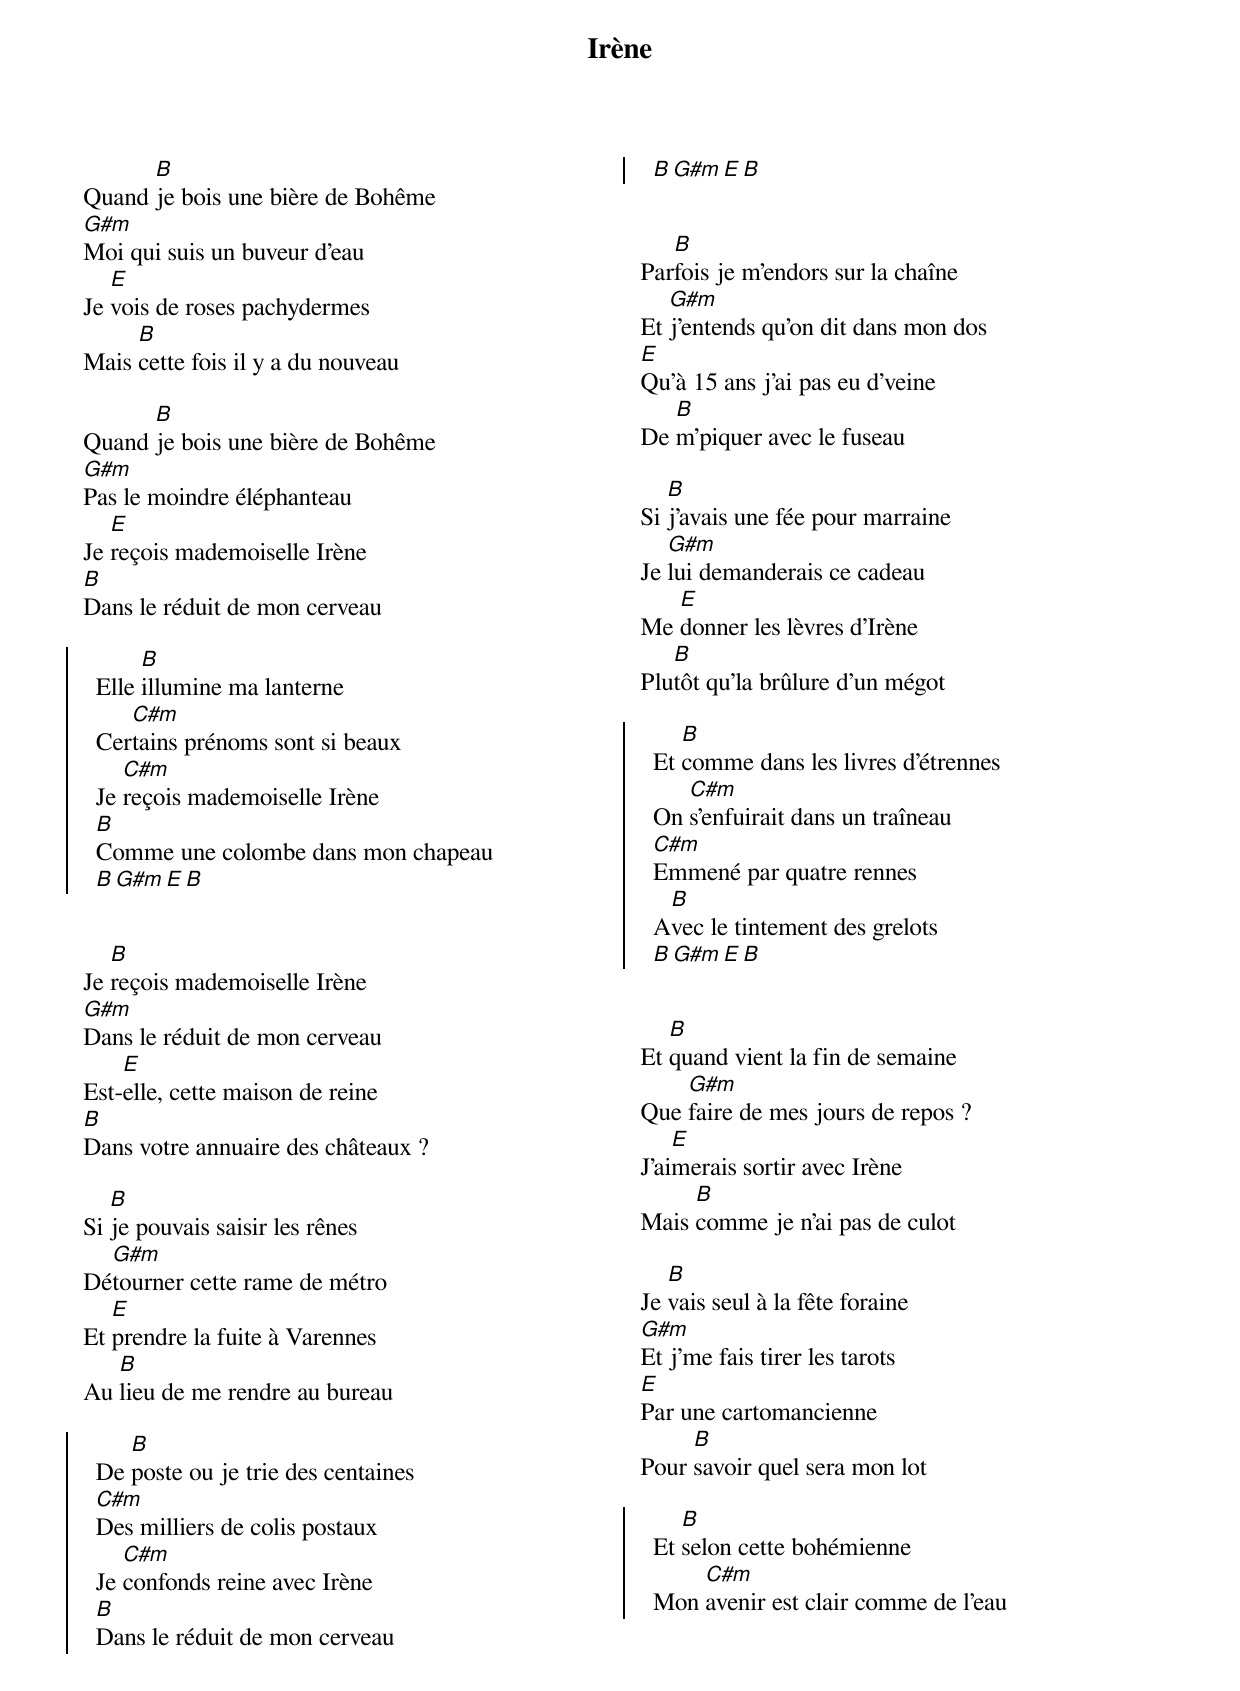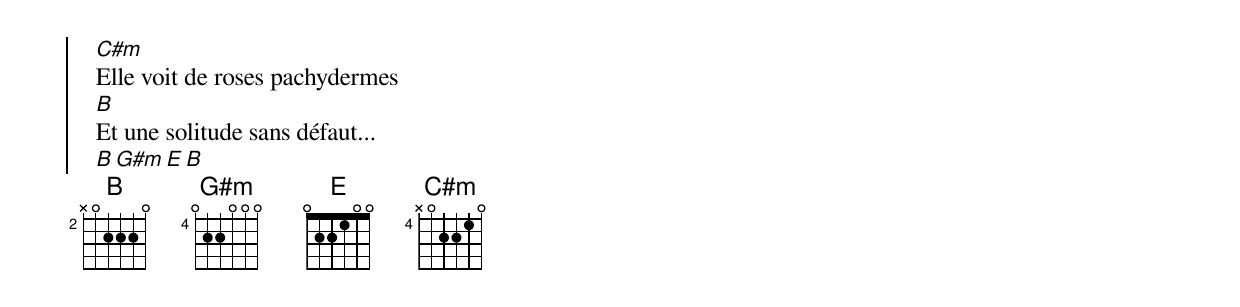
{title: Irène}
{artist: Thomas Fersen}
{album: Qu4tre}
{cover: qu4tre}
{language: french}
{columns: 2}
{define: B base-fret 2 frets X 0 2 2 2 0}
{define: G#m base-fret 4 frets 0 2 2 0 0 0}
{define: E frets 0 2 2 1 0 0}
{define: C#m base-fret 4 frets X 0 2 2 1 0}
{define: B base-fret 2 frets 2 1 0 0}
{define: G#m base-fret 1 frets 0 2 3 1}
{define: E base-fret 2 frets 2 2 2 0}
{define: C#m base-fret 1 frets 0 3 3 3}

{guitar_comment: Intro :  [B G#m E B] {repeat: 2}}


Quand [B]je bois une bière de Bohême
[G#m]Moi qui suis un buveur d'eau
Je [E]vois de roses pachydermes
Mais [B]cette fois il y a du nouveau

Quand [B]je bois une bière de Bohême
[G#m]Pas le moindre éléphanteau
Je [E]reçois mademoiselle Irène
[B]Dans le réduit de mon cerveau

{start_of_chorus}
  Elle [B]illumine ma lanterne
  Cer[C#m]tains prénoms sont si beaux
  Je [C#m]reçois mademoiselle Irène
  [B]Comme une colombe dans mon chapeau
  [B G#m E B]
{end_of_chorus}


Je [B]reçois mademoiselle Irène
[G#m]Dans le réduit de mon cerveau
Est-[E]elle, cette maison de reine
[B]Dans votre annuaire des châteaux ?

Si [B]je pouvais saisir les rênes
Dé[G#m]tourner cette rame de métro
Et [E]prendre la fuite à Varennes
Au [B]lieu de me rendre au bureau

{start_of_chorus}
  De [B]poste ou je trie des centaines
  [C#m]Des milliers de colis postaux
  Je [C#m]confonds reine avec Irène
  [B]Dans le réduit de mon cerveau
  [B G#m E B]
{end_of_chorus}


Par[B]fois je m'endors sur la chaîne
Et [G#m]j'entends qu'on dit dans mon dos
[E]Qu'à 15 ans j'ai pas eu d'veine
De [B]m'piquer avec le fuseau

Si [B]j'avais une fée pour marraine
Je [G#m]lui demanderais ce cadeau
Me [E]donner les lèvres d'Irène
Plu[B]tôt qu'la brûlure d'un mégot

{start_of_chorus}
  Et [B]comme dans les livres d'étrennes
  On [C#m]s'enfuirait dans un traîneau
  [C#m]Emmené par quatre rennes
  A[B]vec le tintement des grelots
  [B G#m E B]
{end_of_chorus}


Et [B]quand vient la fin de semaine
Que [G#m]faire de mes jours de repos ?
J'ai[E]merais sortir avec Irène
Mais [B]comme je n'ai pas de culot

Je [B]vais seul à la fête foraine
[G#m]Et j'me fais tirer les tarots
[E]Par une cartomancienne
Pour [B]savoir quel sera mon lot

{start_of_chorus}
  Et [B]selon cette bohémienne
  Mon [C#m]avenir est clair comme de l'eau
  [C#m]Elle voit de roses pachydermes
  [B]Et une solitude sans défaut...
  [B G#m E B]
{end_of_chorus}
